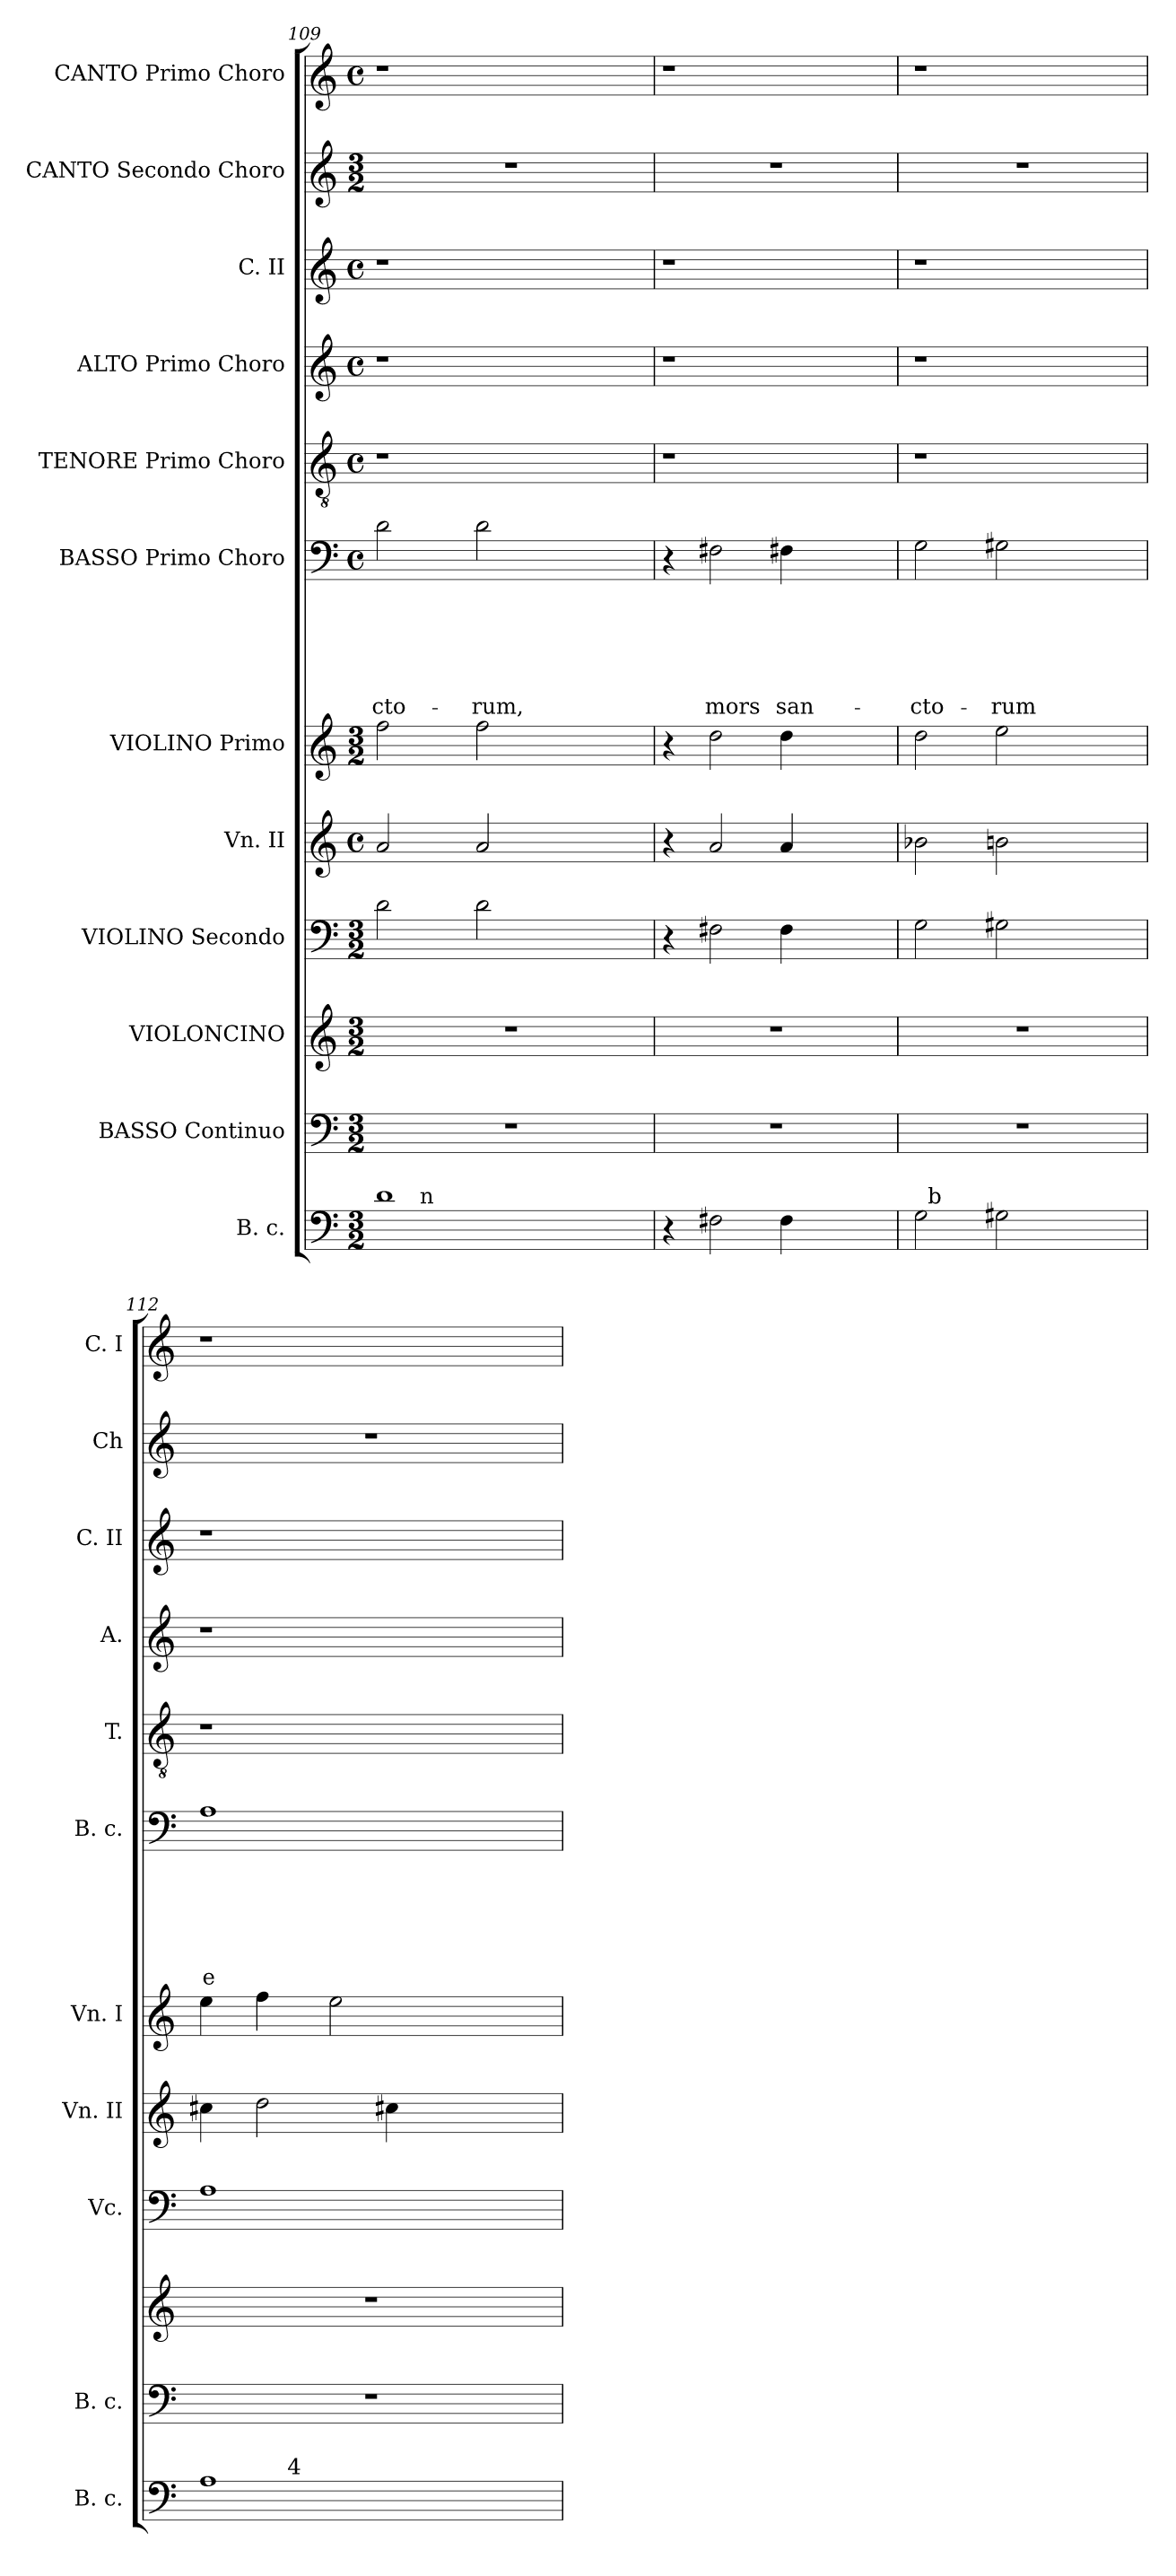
**kern	**kern	**kern	**kern	**kern	**kern	**kern	**text	**text	**text	**text	**text	**text	**kern	**kern	**kern	**kern	**kern
*part12	*part11	*part10	*part9	*part8	*part7	*part6	*part6	*part6	*part6	*part6	*part6	*part6	*part5	*part4	*part3	*part2	*part1
*staff12	*staff11	*staff10	*staff9	*staff8	*staff7	*staff6	*staff6	*staff6	*staff6	*staff6	*staff6	*staff6	*staff5	*staff4	*staff3	*staff2	*staff1
*I"B. c.	*I"BASSO Continuo	*I"VIOLONCINO	*I"VIOLINO Secondo	*I"Vn. II	*I"VIOLINO Primo	*I"BASSO Primo Choro	*	*	*	*	*	*	*I"TENORE Primo Choro	*I"ALTO Primo Choro	*I"C. II	*I"CANTO Secondo Choro	*I"CANTO Primo Choro
*I'B. c.	*I'B. c.	*	*I'Vc.	*I'Vn. II	*I'Vn. I	*I'B. c.	*	*	*	*	*	*	*I'T.	*I'A.	*I'C. II	*I'Ch	*I'C. I
*clefF4	*clefF4	*clefG2	*clefF4	*clefG2	*clefG2	*clefF4	*	*	*	*	*	*	*clefGv2	*clefG2	*clefG2	*clefG2	*clefG2
*	*ITrd7c12	*	*	*	*	*	*	*	*	*	*	*	*	*	*	*	*
*k[]	*k[]	*k[]	*k[]	*k[]	*k[]	*k[]	*	*	*	*	*	*	*k[]	*k[]	*k[]	*k[]	*k[]
*C:	*C:	*C:	*C:	*C:	*C:	*C:	*	*	*	*	*	*	*C:	*C:	*C:	*C:	*C:
*M3/2	*M3/2	*M3/2	*M3/2	*M4/4	*M3/2	*M4/4	*	*	*	*	*	*	*M4/4	*M4/4	*M4/4	*M3/2	*M4/4
*	*	*	*	*met(c)	*	*met(c)	*	*	*	*	*	*	*met(c)	*met(c)	*met(c)	*	*met(c)
=109	=109	=109	=109	=109	=109	=109	=109	=109	=109	=109	=109	=109	=109	=109	=109	=109	=109
!	!	!	!	!	!	!	!	!	!	!	!	!LO:LY:b	!	!	!	!	!
*^	*	*	*	*	*	*	*	*	*	*	*	*	*	*	*	*	*
1d	8ryy	1.r	1.r	2d\	2a/	2ff\	2d\	.	.	.	.	.	-cto-	1r	1r	1r	1.r	1r
.	32ryy	.	.	.	.	.	.	.	.	.	.	.	.	.	.	.	.	.
!	!LO:TX:a:t=n	!	!	!	!	!	!	!	!	!	!	!	!	!	!	!	!	!
.	1ryy	.	.	.	.	.	.	.	.	.	.	.	.	.	.	.	.	.
!	!	!	!	!	!	!	!	!	!	!	!	!	!LO:LY:b	!	!	!	!	!
.	.	.	.	2d\	2a/	2ff\	2d\	.	.	.	.	.	-rum,	.	.	.	.	.
2ryy	.	.	.	2ryy	2ryy	2ryy	2ryy	.	.	.	.	.	.	2ryy	2ryy	2ryy	.	2ryy
.	4ryy	.	.	.	.	.	.	.	.	.	.	.	.	.	.	.	.	.
.	16.ryy	.	.	.	.	.	.	.	.	.	.	.	.	.	.	.	.	.
*v	*v	*	*	*	*	*	*	*	*	*	*	*	*	*	*	*	*	*
=110	=110	=110	=110	=110	=110	=110	=110	=110	=110	=110	=110	=110	=110	=110	=110	=110	=110
4r	1.r	1.r	4r	4r	4r	4r	.	.	.	.	.	.	1r	1r	1r	1.r	1r
!	!	!	!	!	!	!	!	!	!	!	!	!LO:LY:b	!	!	!	!	!
2F#X\	.	.	2F#X\	2a/	2dd\	2F#X\	.	.	.	.	.	mors	.	.	.	.	.
!	!	!	!	!	!	!	!	!	!	!	!	!LO:LY:b	!	!	!	!	!
4F#\	.	.	4F#\	4a/	4dd\	4F#X\	.	.	.	.	.	san-	.	.	.	.	.
2ryy	.	.	2ryy	2ryy	2ryy	2ryy	.	.	.	.	.	.	2ryy	2ryy	2ryy	.	2ryy
=111	=111	=111	=111	=111	=111	=111	=111	=111	=111	=111	=111	=111	=111	=111	=111	=111	=111
!	!	!	!	!	!	!	!	!	!	!	!	!LO:LY:b	!	!	!	!	!
*^	*	*	*	*	*	*	*	*	*	*	*	*	*	*	*	*	*
2G\	32ryy	1.r	1.r	2G\	2b-X\	2dd\	2G\	.	.	.	.	.	-cto-	1r	1r	1r	1.r	1r
!	!LO:TX:a:t=b	!	!	!	!	!	!	!	!	!	!	!	!	!	!	!	!	!
.	1ryy	.	.	.	.	.	.	.	.	.	.	.	.	.	.	.	.	.
!	!	!	!	!	!	!	!	!	!	!	!	!	!LO:LY:b	!	!	!	!	!
2G#X\	.	.	.	2G#X\	2bn\	2ee\	2G#X\	.	.	.	.	.	-rum	.	.	.	.	.
2ryy	.	.	.	2ryy	2ryy	2ryy	2ryy	.	.	.	.	.	.	2ryy	2ryy	2ryy	.	2ryy
.	4...ryy	.	.	.	.	.	.	.	.	.	.	.	.	.	.	.	.	.
=112	=112	=112	=112	=112	=112	=112	=112	=112	=112	=112	=112	=112	=112	=112	=112	=112	=112	=112
!	!	!	!	!	!	!	!	!	!	!	!	!	!LO:LY:b:rj	!	!	!	!	!
1A>	4ryy	1.r	1.r	1A	4cc#X\	4ee\	1A	.	.	.	.	.	e-	1r	1r	1r	1.r	1r
.	16.ryy	.	.	.	2dd\	4ff\	.	.	.	.	.	.	.	.	.	.	.	.
!	!LO:TX:a:t=4	!	!	!	!	!	!	!	!	!	!	!	!	!	!	!	!	!
.	1ryy	.	.	.	.	.	.	.	.	.	.	.	.	.	.	.	.	.
.	.	.	.	.	.	2ee\	.	.	.	.	.	.	.	.	.	.	.	.
.	.	.	.	.	4cc#X\	.	.	.	.	.	.	.	.	.	.	.	.	.
2ryy	.	.	.	2ryy	2ryy	2ryy	2ryy	.	.	.	.	.	.	2ryy	2ryy	2ryy	.	2ryy
.	8ryy	.	.	.	.	.	.	.	.	.	.	.	.	.	.	.	.	.
.	32ryy	.	.	.	.	.	.	.	.	.	.	.	.	.	.	.	.	.
*v	*v	*	*	*	*	*	*	*	*	*	*	*	*	*	*	*	*	*
=	=	=	=	=	=	=	=	=	=	=	=	=	=	=	=	=	=
*-	*-	*-	*-	*-	*-	*-	*-	*-	*-	*-	*-	*-	*-	*-	*-	*-	*-
